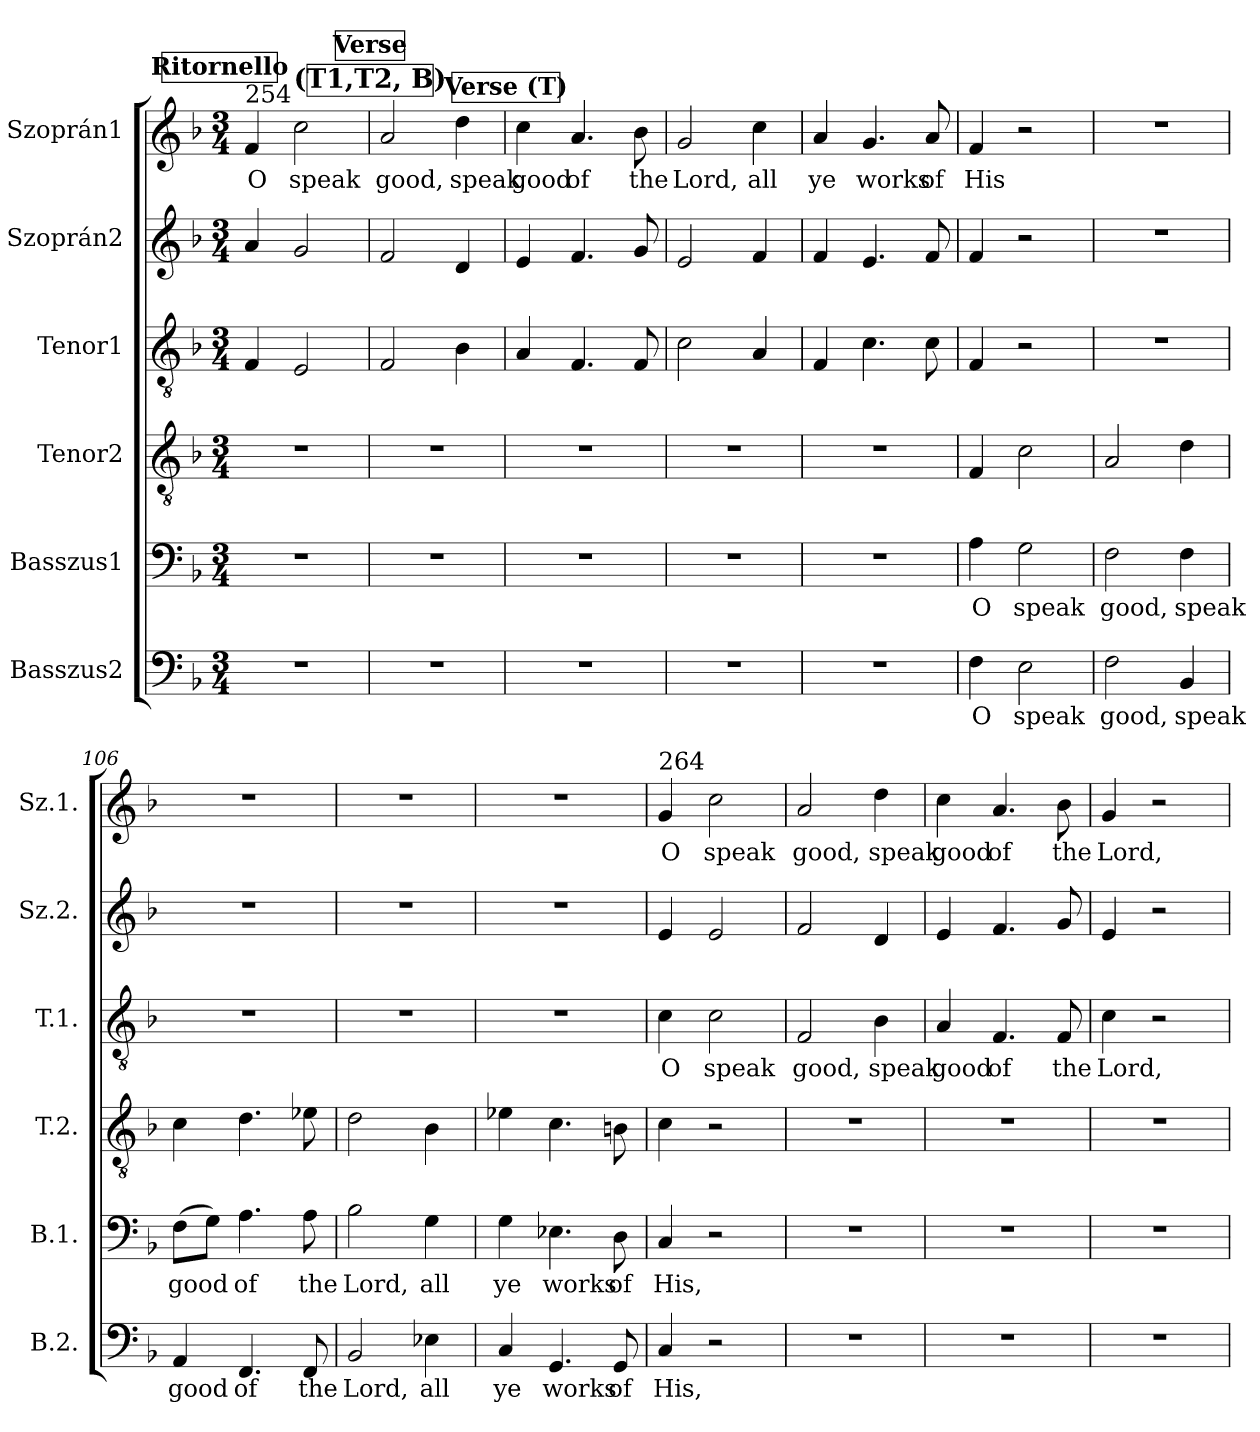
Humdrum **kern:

**kern	**text	**kern	**text	**kern	**kern	**text	**kern	**kern	**text
*part6	*part6	*part5	*part5	*part4	*part3	*part3	*part2	*part1	*part1
*staff6	*staff6	*staff5	*staff5	*staff4	*staff3	*staff3	*staff2	*staff1	*staff1
*I"Basszus2	*	*I"Basszus1	*	*I"Tenor2	*I"Tenor1	*	*I"Szoprán2	*I"Szoprán1	*
*I'B.2.	*	*I'B.1.	*	*I'T.2.	*I'T.1.	*	*I'Sz.2.	*I'Sz.1.	*
!!LO:PB:g=z
*clefF4	*	*clefF4	*	*clefGv2	*clefGv2	*	*clefG2	*clefG2	*
*k[b-]	*	*k[b-]	*	*k[b-]	*k[b-]	*	*k[b-]	*k[b-]	*
*M3/4	*	*M3/4	*	*M3/4	*M3/4	*	*M3/4	*M3/4	*
!!LO:REH:place=s1:a:B:fs=12:t=Ritornello
=99	=99	=99	=99	=99	=99	=99	=99	=99	=99
!	!	!	!	!	!	!	!	!LO:TX:a:t=254	!
!	!	!	!	!	!	!	!	!	!LO:LY:b
2.r	.	2.r	.	2.r	4F/	.	4a/	4f/	O
!	!	!	!	!	!	!	!	!	!LO:LY:b
.	.	.	.	.	2E/	.	2g/	2cc\	speak
!!LO:REH:place=s1:a:t=(T1,T2, B)
!!LO:REH:place=s1:a:B:fs=12:t=Verse
=100	=100	=100	=100	=100	=100	=100	=100	=100	=100
!	!	!	!	!	!	!	!	!	!LO:LY:b
2.r	.	2.r	.	2.r	2F/	.	2f/	2a/	good,
!	!	!	!	!	!	!	!	!	!LO:LY:b
.	.	.	.	.	4B-\	.	4d/	4dd\	speak
!!LO:REH:place=s1:a:B:fs=12:t=Verse (T)
=101	=101	=101	=101	=101	=101	=101	=101	=101	=101
!	!	!	!	!	!	!	!	!	!LO:LY:b
2.r	.	2.r	.	2.r	4A/	.	4e/	4cc\	good
!	!	!	!	!	!	!	!	!	!LO:LY:b
.	.	.	.	.	4.F/	.	4.f/	4.a/	of
!	!	!	!	!	!	!	!	!	!LO:LY:b
.	.	.	.	.	8F/	.	8g/	8b-\	the
=102	=102	=102	=102	=102	=102	=102	=102	=102	=102
!	!	!	!	!	!	!	!	!	!LO:LY:b
2.r	.	2.r	.	2.r	2c\	.	2e/	2g/	Lord,
!	!	!	!	!	!	!	!	!	!LO:LY:b
.	.	.	.	.	4A/	.	4f/	4cc\	all
=103	=103	=103	=103	=103	=103	=103	=103	=103	=103
!	!	!	!	!	!	!	!	!	!LO:LY:b
2.r	.	2.r	.	2.r	4F/	.	4f/	4a/	ye
!	!	!	!	!	!	!	!	!	!LO:LY:b
.	.	.	.	.	4.c\	.	4.e/	4.g/	works
!	!	!	!	!	!	!	!	!	!LO:LY:b
.	.	.	.	.	8c\	.	8f/	8a/	of
=104	=104	=104	=104	=104	=104	=104	=104	=104	=104
!	!LO:LY:b	!	!LO:LY:b	!	!	!	!	!	!LO:LY:b
4F\	O	4A\	O	4F/	4F/	.	4f/	4f/	His
!	!LO:LY:b	!	!LO:LY:b	!	!	!	!	!	!
2E\	speak	2G\	speak	2c\	2r	.	2r	2r	.
=105	=105	=105	=105	=105	=105	=105	=105	=105	=105
!	!LO:LY:b	!	!LO:LY:b	!	!	!	!	!	!
2F\	good,	2F\	good,	2A/	2.r	.	2.r	2.r	.
!	!LO:LY:b	!	!LO:LY:b	!	!	!	!	!	!
4BB-/	speak	4F\	speak	4d\	.	.	.	.	.
=106	=106	=106	=106	=106	=106	=106	=106	=106	=106
!	!LO:LY:b	!	!LO:LY:b	!	!	!	!	!	!
4AA/	good	(<8F\L	good	4c\	2.r	.	2.r	2.r	.
.	.	8G\J)	.	.	.	.	.	.	.
!	!LO:LY:b	!	!LO:LY:b	!	!	!	!	!	!
4.FF/	of	4.A\	of	4.d\	.	.	.	.	.
!	!LO:LY:b	!	!LO:LY:b	!	!	!	!	!	!
8FF/	the	8A\	the	8e-X\	.	.	.	.	.
=107	=107	=107	=107	=107	=107	=107	=107	=107	=107
!	!LO:LY:b	!	!LO:LY:b	!	!	!	!	!	!
2BB-/	Lord,	2B-\	Lord,	2d\	2.r	.	2.r	2.r	.
!	!LO:LY:b	!	!LO:LY:b	!	!	!	!	!	!
4E-X\	all	4G\	all	4B-\	.	.	.	.	.
=108	=108	=108	=108	=108	=108	=108	=108	=108	=108
!	!LO:LY:b	!	!LO:LY:b	!	!	!	!	!	!
4C/	ye	4G\	ye	4e-X\	2.r	.	2.r	2.r	.
!	!LO:LY:b	!	!LO:LY:b	!	!	!	!	!	!
4.GG/	works	4.E-X\	works	4.c\	.	.	.	.	.
!	!LO:LY:b	!	!LO:LY:b	!	!	!	!	!	!
8GG/	of	8D\	of	8Bn\	.	.	.	.	.
!!LO:LB:g=z
=109	=109	=109	=109	=109	=109	=109	=109	=109	=109
!	!	!	!	!	!	!	!	!LO:TX:a:t=264	!
!	!LO:LY:b	!	!LO:LY:b	!	!	!LO:LY:b	!	!	!LO:LY:b
4C/	His,	4C/	His,	4c\	4c\	O	4e/	4g/	O
!	!	!	!	!	!	!LO:LY:b	!	!	!LO:LY:b
2r	.	2r	.	2r	2c\	speak	2e/	2cc\	speak
=110	=110	=110	=110	=110	=110	=110	=110	=110	=110
!	!	!	!	!	!	!LO:LY:b	!	!	!LO:LY:b
2.r	.	2.r	.	2.r	2F/	good,	2f/	2a/	good,
!	!	!	!	!	!	!LO:LY:b	!	!	!LO:LY:b
.	.	.	.	.	4B-\	speak	4d/	4dd\	speak
=111	=111	=111	=111	=111	=111	=111	=111	=111	=111
!	!	!	!	!	!	!LO:LY:b	!	!	!LO:LY:b
2.r	.	2.r	.	2.r	4A/	good	4e/	4cc\	good
!	!	!	!	!	!	!LO:LY:b	!	!	!LO:LY:b
.	.	.	.	.	4.F/	of	4.f/	4.a/	of
!	!	!	!	!	!	!LO:LY:b	!	!	!LO:LY:b
.	.	.	.	.	8F/	the	8g/	8b-\	the
=112	=112	=112	=112	=112	=112	=112	=112	=112	=112
!	!	!	!	!	!	!LO:LY:b	!	!	!LO:LY:b
2.r	.	2.r	.	2.r	4c\	Lord,	4e/	4g/	Lord,
.	.	.	.	.	2r	.	2r	2r	.
=	=	=	=	=	=	=	=	=	=
*-	*-	*-	*-	*-	*-	*-	*-	*-	*-
